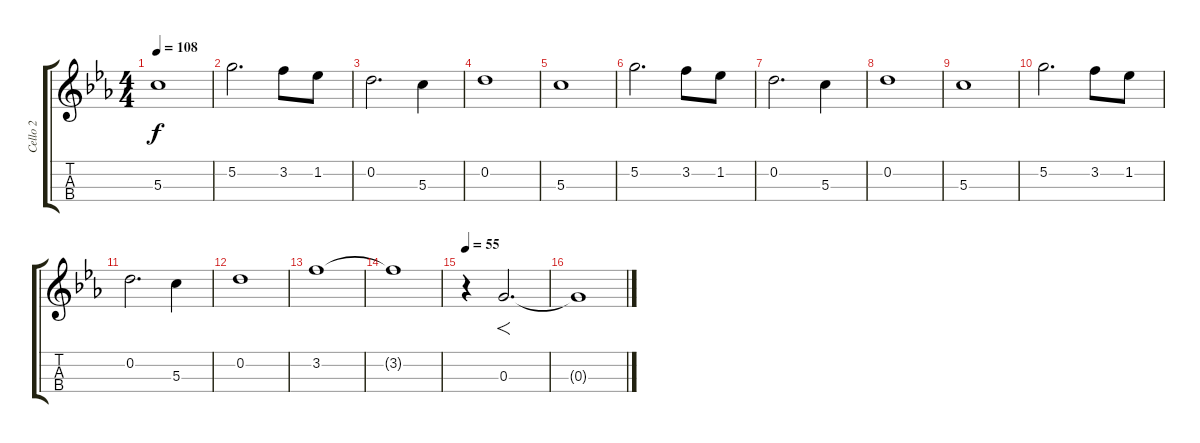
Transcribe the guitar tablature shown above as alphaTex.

\track ("Cello 2" "Cello 2") {instrument contrabass}
\staff {score tabs}
\tuning (A4 D4 G3 C3) {hide}
\ts (4 4)
\tempo 108
\clef g2
\ks eb
5.3.1{dy f} |
5.2.2{d} 3.2.8 1.2.8 |
0.2.2{d} 5.3.4 |
0.2.1 |
5.3.1 |
5.2.2{d} 3.2.8 1.2.8 |
0.2.2{d} 5.3.4 |
0.2.1 |
5.3.1 |
5.2.2{d} 3.2.8 1.2.8 |
0.2.2{d} 5.3.4 |
0.2.1 |
3.2.1 |
3.2{t}.1{volume 4} |
\tempo 55
r.4 0.3.2{f d volume 12} |
0.3{t}.1{volume 0}
